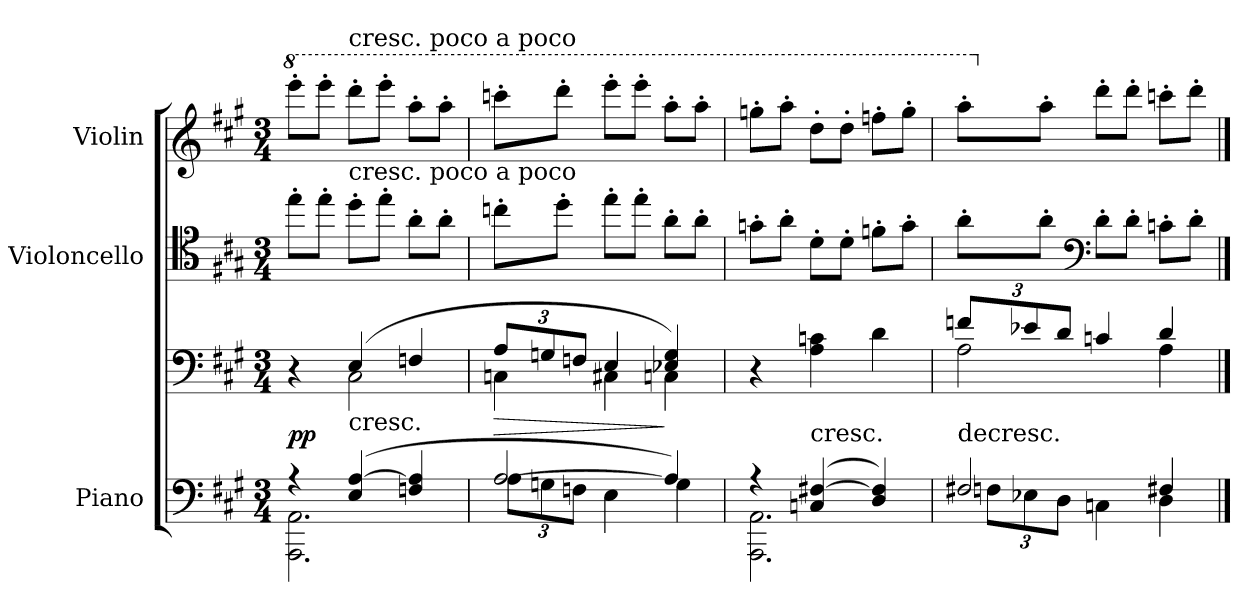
**kern	**kern	**dynam	**kern	**kern
*part3	*part3	*part3	*part2	*part1
*staff4	*staff3	*staff3/4	*staff2	*staff1
*I"Piano	*	*	*I"Violoncello	*I"Violin
*I'Pno.	*	*	*I'Vc.	*I'Vln.
*clefF4	*clefF4	*	*clefC4	*clefG2
*k[f#c#g#]	*k[f#c#g#]	*	*k[f#c#g#]	*k[f#c#g#]
*A:	*A:	*	*A:	*A:
*M3/4	*M3/4	*	*M3/4	*M3/4
=1	=1	=1	=1	=1
*^	*^	*	*	*
*	*	*	*	*	*	*8va
4r	2.AAA 2.AA	4r	4ryy	pp	8ee'L	8eeee'L
.	.	.	.	.	8ee'J	8eeee'J
!	!	!	!	!	!	!LO:TX:a:t=cresc. poco a poco
!	!	!	!	!	!LO:TX:a:t=cresc. poco a poco	!
!	!	!LO:TX:c:t=cresc.	!	!	!	!
(4E [4A	.	(4E	2C#	.	8dd'L	8dddd'L
.	.	.	.	.	8ee'J	8eeee'J
4Fn 4A]	.	4Fn	.	.	8a'L	8aaa'L
.	.	.	.	.	8a'J	8aaa'J
=2	=2	=2	=2	=2	=2	=2
[2A	12AL	12AL	4Cn	>	8ccn'L	8ccccn'L
.	12Gn	12Gn	.	.	.	.
.	.	.	.	.	8dd'J	8dddd'J
.	12FnJ	12FnJ	.	.	.	.
.	4E	4E	4C#X	.	8ee'L	8eeee'L
.	.	.	.	.	8ee'J	8eeee'J
4A])	4G	4E-X 4G)	4Cn	]	8a'L	8aaa'L
.	.	.	.	.	8a'J	8aaa'J
*	*	*v	*v	*	*	*
=3	=3	=3	=3	=3	=3
4r	2.AAA 2.AA	4r	.	8gn'L	8gggn'L
.	.	.	.	8a'J	8aaa'J
!	!	!LO:TX:c:t=cresc.	!	!	!
(4Cn [4F#X	.	4A 4cn	.	8d'L	8ddd'L
.	.	.	.	8d'J	8ddd'J
4D 4F#])	.	4d	.	8fn'L	8fffn'L
.	.	.	.	8g'J	8ggg'J
=4	=4	=4	=4	=4	=4
*	*	*^	*	*	*
!	!	!LO:TX:c:t=decresc.	!	!	!	!
2F#X	12FnL	12fnL	2A	.	8a'L	8aaa'L
.	12E-X	12e-X	.	.	.	.
*	*	*	*	*	*	*X8va
.	.	.	.	.	8a'J	8aa'J
.	12DJ	12dJ	.	.	.	.
*	*	*	*	*	*clefF4	*
.	4Cn	4cn	.	.	8d'L	8ddd'L
.	.	.	.	.	8d'J	8ddd'J
4F#X	4D	4d	4A	.	8cn'L	8cccn'L
.	.	.	.	.	8d'J	8ddd'J
*v	*v	*	*	*	*	*
*	*v	*v	*	*	*
==	==	==	==	==
*-	*-	*-	*-	*-
